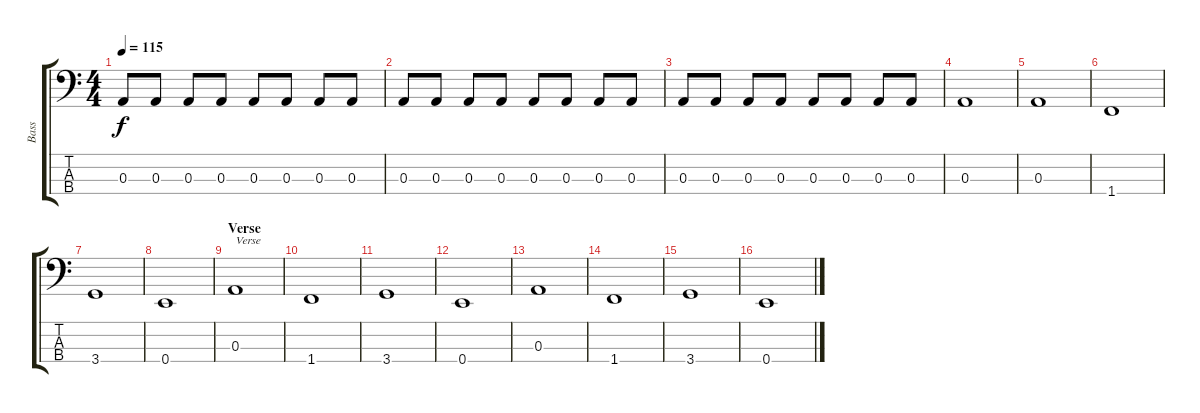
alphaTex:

\track ("Bass" "Bass") {instrument electricbassfinger}
\staff {score tabs}
\tuning (G2 D2 A1 E1) {hide}
\ts (4 4)
\tempo 115
\clef f4
\ks c
0.3.8{dy f} 0.3.8 0.3.8 0.3.8 0.3.8 0.3.8 0.3.8 0.3.8 |
0.3.8 0.3.8 0.3.8 0.3.8 0.3.8 0.3.8 0.3.8 0.3.8 |
0.3.8 0.3.8 0.3.8 0.3.8 0.3.8 0.3.8 0.3.8 0.3.8 |
0.3.1 |
0.3.1 |
1.4.1 |
3.4.1 |
0.4.1 |
\section ("" "Verse")
0.3.1{txt "Verse"} |
1.4.1 |
3.4.1 |
0.4.1 |
0.3.1 |
1.4.1 |
3.4.1 |
0.4.1
